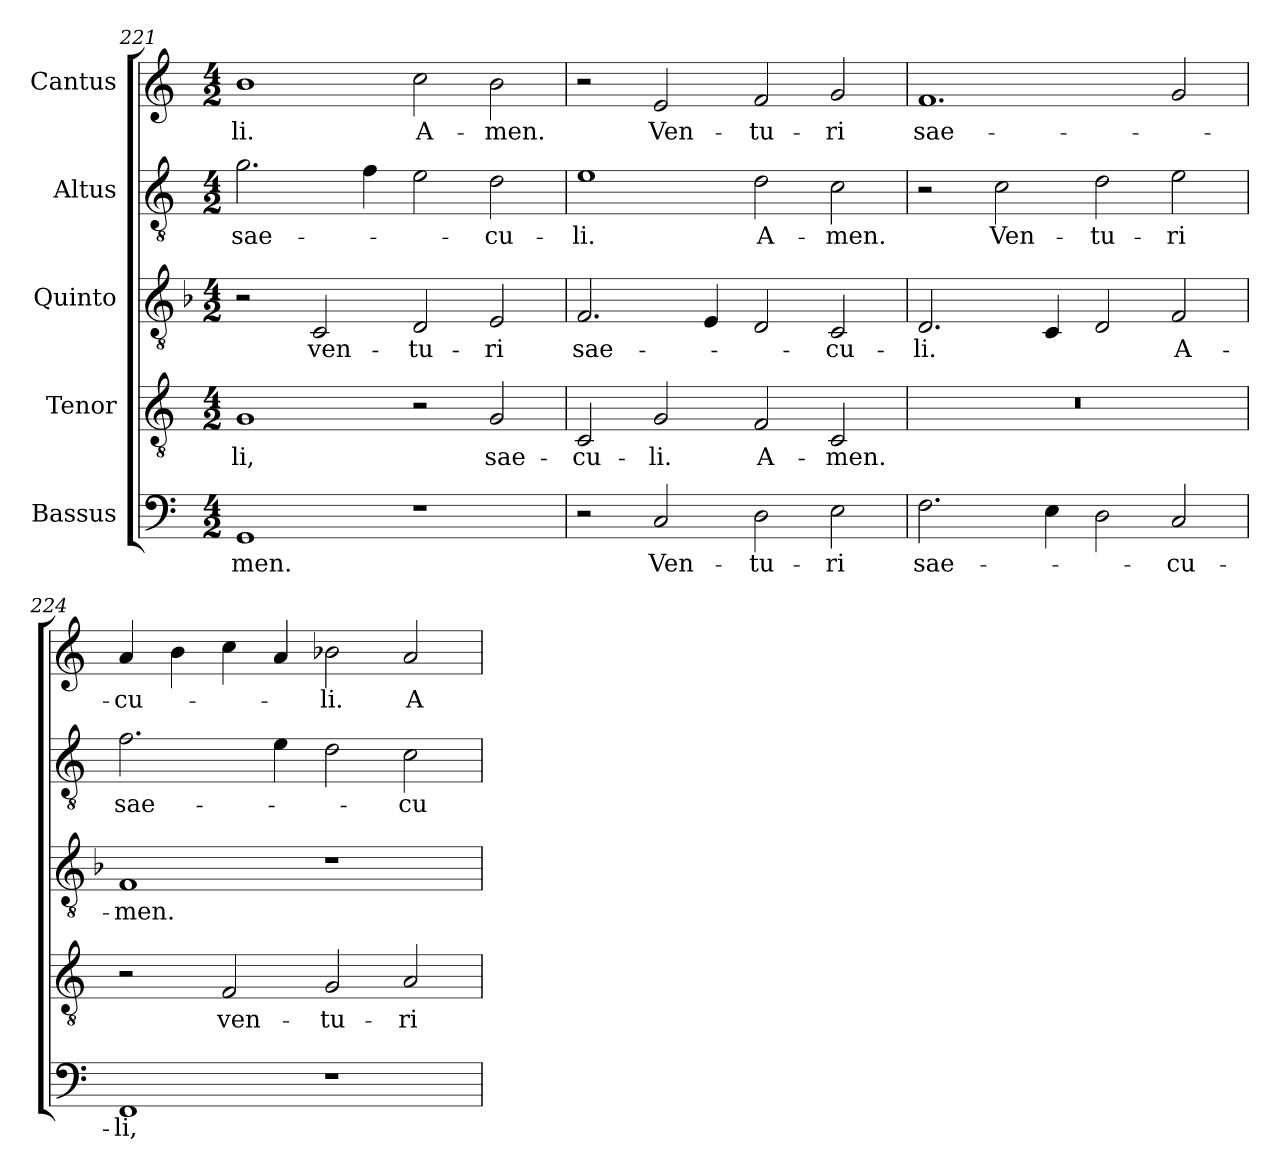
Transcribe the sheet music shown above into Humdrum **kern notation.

**kern	**text	**kern	**text	**kern	**text	**kern	**text	**kern	**text
*part5	*part5	*part4	*part4	*part3	*part3	*part2	*part2	*part1	*part1
*staff5	*staff5	*staff4	*staff4	*staff3	*staff3	*staff2	*staff2	*staff1	*staff1
*I"Bassus	*	*I"Tenor	*	*I"Quinto	*	*I"Altus	*	*I"Cantus	*
*clefF4	*	*clefGv2	*	*clefGv2	*	*clefGv2	*	*clefG2	*
*	*	*	*	*ITrd-4c-7	*	*	*	*	*
*k[]	*	*k[]	*	*k[]	*	*k[]	*	*k[]	*
*C:	*	*C:	*	*C:	*	*C:	*	*C:	*
*M4/2	*	*M4/2	*	*M4/2	*	*M4/2	*	*M4/2	*
=221	=221	=221	=221	=221	=221	=221	=221	=221	=221
!	!LO:LY:b:color=#000000	!	!	!	!	!	!	!	!
!	!	!	!LO:LY:b:color=#000000	!	!	!	!	!	!
!	!	!	!	!	!	!	!LO:LY:b:color=#000000	!	!
!	!	!	!	!	!	!	!	!	!LO:LY:b:color=#000000
1GGi	-men.	1Gi	-li,	2r	.	2.gi\	sae-	1bi	-li.
!	!	!	!	!	!LO:LY:b:color=#000000	!	!	!	!
.	.	.	.	2Gi/	ven-	.	.	.	.
.	.	.	.	.	.	4fi\	.	.	.
!	!	!	!	!	!LO:LY:b:color=#000000	!	!	!	!
!	!	!	!	!	!	!	!	!	!LO:LY:b:color=#000000
1r	.	2r	.	2Ai/	-tu-	2ei\	.	2cci\	A-
!	!	!	!LO:LY:b:color=#000000	!	!	!	!	!	!
!	!	!	!	!	!LO:LY:b:color=#000000	!	!	!	!
!	!	!	!	!	!	!	!LO:LY:b:color=#000000	!	!
!	!	!	!	!	!	!	!	!	!LO:LY:b:color=#000000
.	.	2Gi/	sae-	2Bi/	-ri	2di\	-cu-	2bi\	-men.
=222	=222	=222	=222	=222	=222	=222	=222	=222	=222
!	!	!	!LO:LY:b:color=#000000	!	!	!	!	!	!
!	!	!	!	!	!LO:LY:b:color=#000000	!	!	!	!
!	!	!	!	!	!	!	!LO:LY:b:color=#000000	!	!
2r	.	2Ci/	-cu-	2.ci/	sae-	1ei	-li.	2r	.
!	!LO:LY:b:color=#000000	!	!	!	!	!	!	!	!
!	!	!	!LO:LY:b:color=#000000	!	!	!	!	!	!
!	!	!	!	!	!	!	!	!	!LO:LY:b:color=#000000
2Ci/	Ven-	2Gi/	-li.	.	.	.	.	2ei/	Ven-
.	.	.	.	4Bi/	.	.	.	.	.
!	!LO:LY:b:color=#000000	!	!	!	!	!	!	!	!
!	!	!	!LO:LY:b:color=#000000	!	!	!	!	!	!
!	!	!	!	!	!	!	!LO:LY:b:color=#000000	!	!
!	!	!	!	!	!	!	!	!	!LO:LY:b:color=#000000
2Di\	-tu-	2Fi/	A-	2Ai/	.	2di\	A-	2fi/	-tu-
!	!LO:LY:b:color=#000000	!	!	!	!	!	!	!	!
!	!	!	!LO:LY:b:color=#000000	!	!	!	!	!	!
!	!	!	!	!	!LO:LY:b:color=#000000	!	!	!	!
!	!	!	!	!	!	!	!LO:LY:b:color=#000000	!	!
!	!	!	!	!	!	!	!	!	!LO:LY:b:color=#000000
2Ei\	-ri	2Ci/	-men.	2Gi/	-cu-	2ci\	-men.	2gi/	-ri
!!LO:LB:g=z
=223	=223	=223	=223	=223	=223	=223	=223	=223	=223
!	!LO:LY:b:color=#000000	!LO:N:vis=1	!	!	!	!	!	!	!
!	!	!	!	!	!LO:LY:b:color=#000000	!	!	!	!
!	!	!	!	!	!	!	!	!	!LO:LY:b:color=#000000
2.Fi\	sae-	0r	.	2.Ai/	-li.	2r	.	1.fi	sae-
!	!	!	!	!	!	!	!LO:LY:b:color=#000000	!	!
.	.	.	.	.	.	2ci\	Ven-	.	.
4Ei\	.	.	.	4Gi/	.	.	.	.	.
!	!	!	!	!	!	!	!LO:LY:b:color=#000000	!	!
2Di\	.	.	.	2Ai/	.	2di\	-tu-	.	.
!	!LO:LY:b:color=#000000	!	!	!	!	!	!	!	!
!	!	!	!	!	!LO:LY:b:color=#000000	!	!	!	!
!	!	!	!	!	!	!	!LO:LY:b:color=#000000	!	!
2Ci/	-cu-	.	.	2ci/	A-	2ei\	-ri	2gi/	.
=224	=224	=224	=224	=224	=224	=224	=224	=224	=224
!	!LO:LY:b:color=#000000	!	!	!	!	!	!	!	!
!	!	!	!	!	!LO:LY:b:color=#000000	!	!	!	!
!	!	!	!	!	!	!	!LO:LY:b:color=#000000	!	!
!	!	!	!	!	!	!	!	!	!LO:LY:b:color=#000000
1FFi	-li,	2r	.	1ci	-men.	2.fi\	sae-	4ai/	-cu-
.	.	.	.	.	.	.	.	4bi\	.
!	!	!	!LO:LY:b:color=#000000	!	!	!	!	!	!
.	.	2Fi/	ven-	.	.	.	.	4cci\	.
.	.	.	.	.	.	4ei\	.	4ai/	.
!	!	!	!LO:LY:b:color=#000000	!	!	!	!	!	!
!	!	!	!	!	!	!	!	!	!LO:LY:b:color=#000000
1r	.	2Gi/	-tu-	1r	.	2di\	.	2b-Xi\	-li.
!	!	!	!LO:LY:b:color=#000000	!	!	!	!	!	!
!	!	!	!	!	!	!	!LO:LY:b:color=#000000	!	!
!	!	!	!	!	!	!	!	!	!LO:LY:b:color=#000000
.	.	2Ai/	-ri	.	.	2ci\	-cu-	2ai/	A-
=	=	=	=	=	=	=	=	=	=
*-	*-	*-	*-	*-	*-	*-	*-	*-	*-
